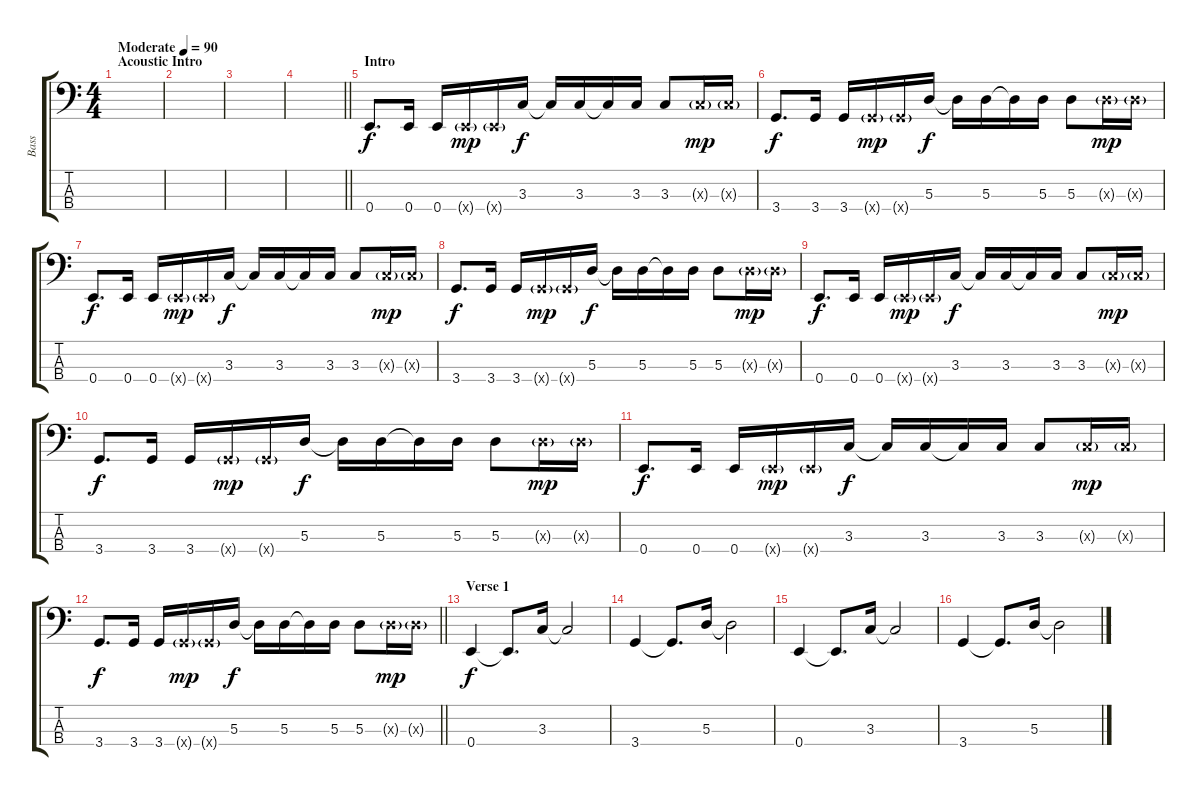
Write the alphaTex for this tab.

\track ("Bass" "Bass") {instrument electricbassfinger}
\staff {score tabs}
\tuning (G2 D2 A1 E1) {hide}
\ts (4 4)
\section ("" "Acoustic Intro")
\tempo (90 "Moderate")
\clef f4
\ks c
|
|
|
\barLineRight lightlight
|
\section ("" "Intro")
0.4.8{d} 0.4.16 0.4.16 0.4{g x}.16{dy mp} 0.4{g x}.16 3.3.16{dy f} 3.3{t}.16 3.3.16 3.3{t}.16 3.3.16 3.3.8 3.3{g x}.16{dy mp} 3.3{g x}.16 |
3.4.8{d dy f} 3.4.16 3.4.16 3.4{g x}.16{dy mp} 3.4{g x}.16 5.3.16{dy f} 5.3{t}.16 5.3.16 5.3{t}.16 5.3.16 5.3.8 5.3{g x}.16{dy mp} 5.3{g x}.16 |
0.4.8{d dy f} 0.4.16 0.4.16 0.4{g x}.16{dy mp} 0.4{g x}.16 3.3.16{dy f} 3.3{t}.16 3.3.16 3.3{t}.16 3.3.16 3.3.8 3.3{g x}.16{dy mp} 3.3{g x}.16 |
3.4.8{d dy f} 3.4.16 3.4.16 3.4{g x}.16{dy mp} 3.4{g x}.16 5.3.16{dy f} 5.3{t}.16 5.3.16 5.3{t}.16 5.3.16 5.3.8 5.3{g x}.16{dy mp} 5.3{g x}.16 |
0.4.8{d dy f} 0.4.16 0.4.16 0.4{g x}.16{dy mp} 0.4{g x}.16 3.3.16{dy f} 3.3{t}.16 3.3.16 3.3{t}.16 3.3.16 3.3.8 3.3{g x}.16{dy mp} 3.3{g x}.16 |
3.4.8{d dy f} 3.4.16 3.4.16 3.4{g x}.16{dy mp} 3.4{g x}.16 5.3.16{dy f} 5.3{t}.16 5.3.16 5.3{t}.16 5.3.16 5.3.8 5.3{g x}.16{dy mp} 5.3{g x}.16 |
0.4.8{d dy f} 0.4.16 0.4.16 0.4{g x}.16{dy mp} 0.4{g x}.16 3.3.16{dy f} 3.3{t}.16 3.3.16 3.3{t}.16 3.3.16 3.3.8 3.3{g x}.16{dy mp} 3.3{g x}.16 |
\barLineRight lightlight
3.4.8{d dy f} 3.4.16 3.4.16 3.4{g x}.16{dy mp} 3.4{g x}.16 5.3.16{dy f} 5.3{t}.16 5.3.16 5.3{t}.16 5.3.16 5.3.8 5.3{g x}.16{dy mp} 5.3{g x}.16 |
\section ("" "Verse 1")
0.4.4{dy f} 0.4{t}.8{d} 3.3.16 3.3{t}.2 |
3.4.4 3.4{t}.8{d} 5.3.16 5.3{t}.2 |
0.4.4 0.4{t}.8{d} 3.3.16 3.3{t}.2 |
3.4.4 3.4{t}.8{d} 5.3.16 5.3{t}.2
